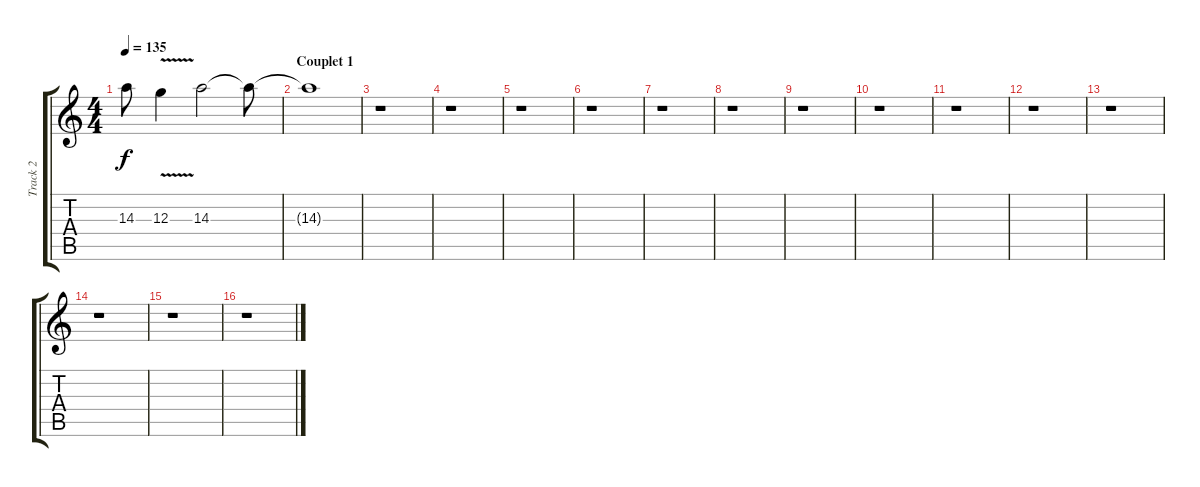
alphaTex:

\track ("Track 2" "Track 2") {instrument distortionguitar}
\staff {score tabs}
\tuning (E4 B3 G3 D3 A2 E2) {hide}
\ts (4 4)
\tempo 135
\clef g2
\ks c
14.3.8{dy f} 12.3{v}.4 14.3.2 14.3{t}.8 |
\section ("" "Couplet 1")
14.3{t}.1 |
r.1 |
r.1 |
r.1 |
r.1 |
r.1 |
r.1 |
r.1 |
r.1 |
r.1 |
r.1 |
r.1 |
r.1 |
r.1 |
r.1
